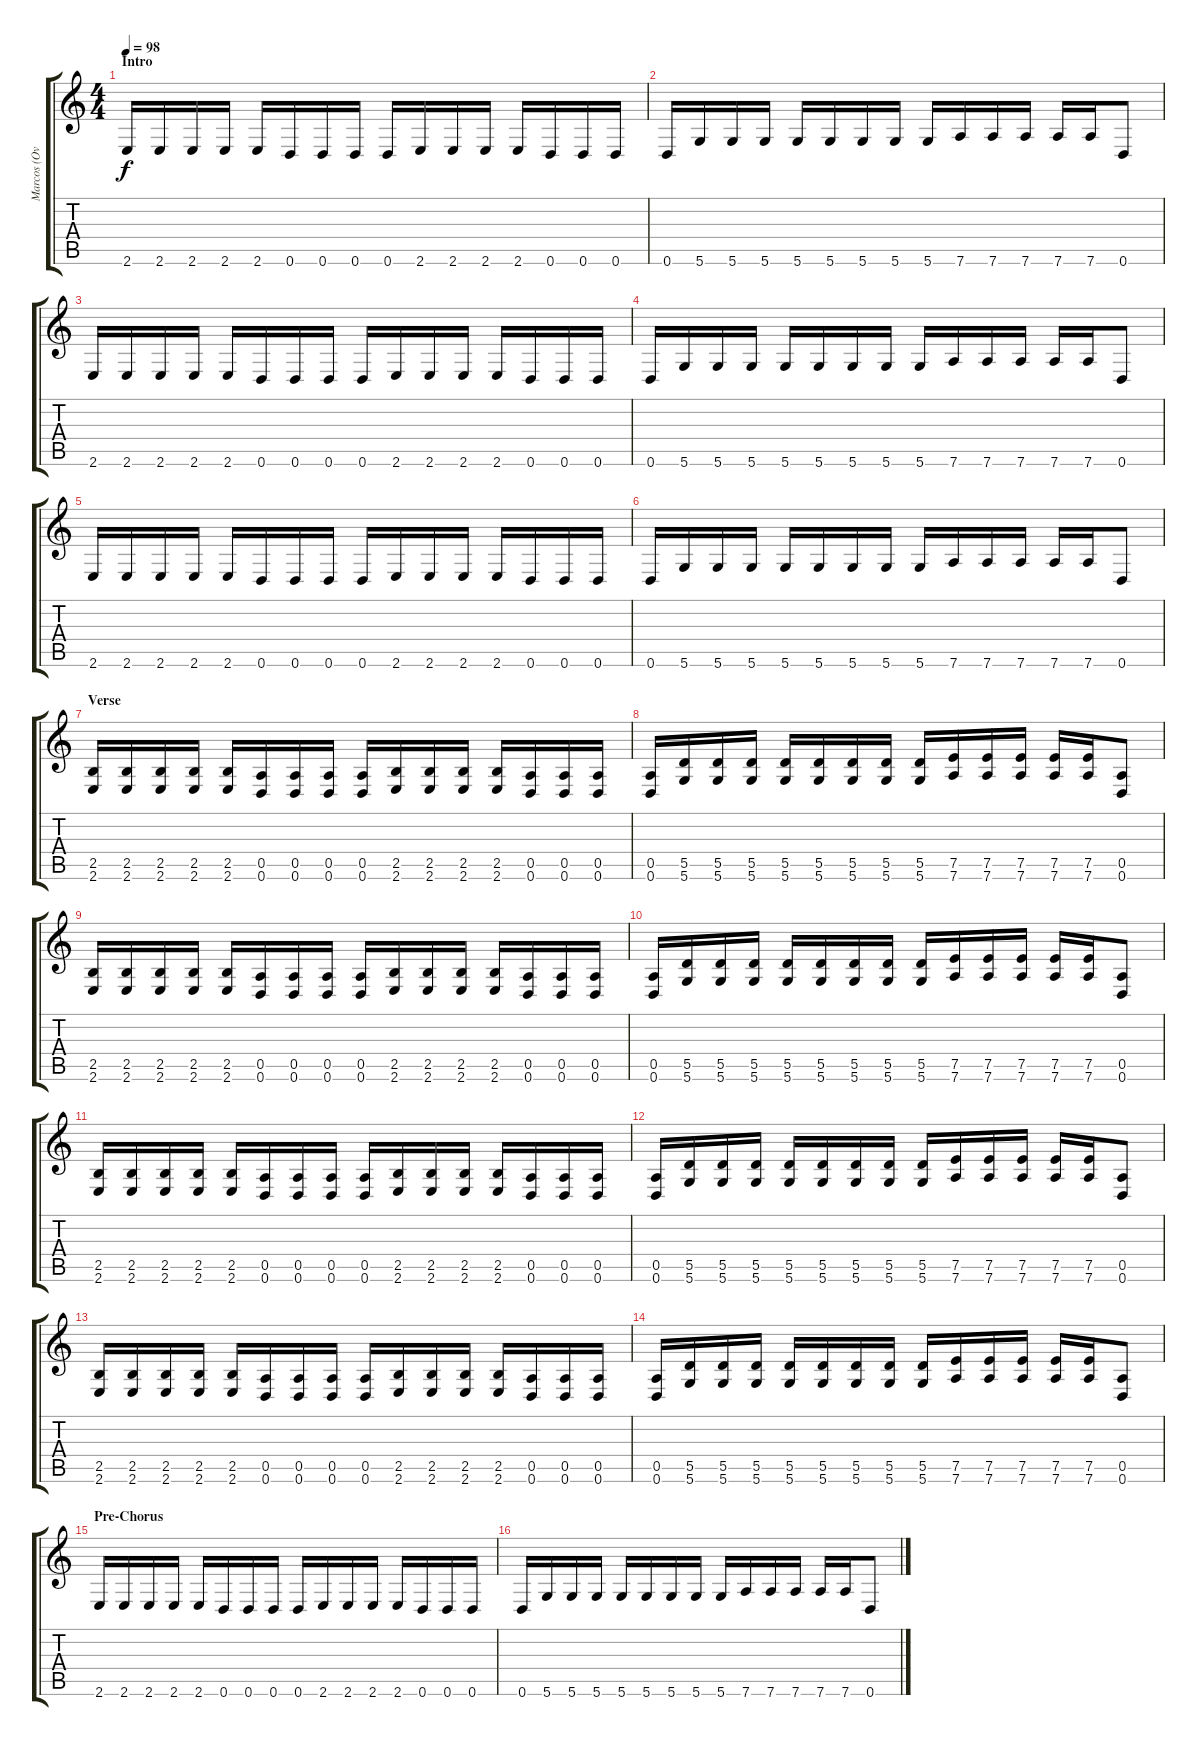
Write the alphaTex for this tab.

\track ("Marcos (Ovrdriven)" "Marcos (Ov") {instrument overdrivenguitar}
\staff {score tabs}
\tuning (E4 B3 G3 D3 A2 D2) {hide}
\ts (4 4)
\section ("" "Intro")
\tempo 98
\clef g2
\ks c
2.6.16{dy f instrument overdrivenguitar} 2.6.16 2.6.16 2.6.16 2.6.16 0.6.16 0.6.16 0.6.16 0.6.16 2.6.16 2.6.16 2.6.16 2.6.16 0.6.16 0.6.16 0.6.16 |
0.6.16 5.6.16 5.6.16 5.6.16 5.6.16 5.6.16 5.6.16 5.6.16 5.6.16 7.6.16 7.6.16 7.6.16 7.6.16 7.6.16 0.6.8 |
2.6.16 2.6.16 2.6.16 2.6.16 2.6.16 0.6.16 0.6.16 0.6.16 0.6.16 2.6.16 2.6.16 2.6.16 2.6.16 0.6.16 0.6.16 0.6.16 |
0.6.16 5.6.16 5.6.16 5.6.16 5.6.16 5.6.16 5.6.16 5.6.16 5.6.16 7.6.16 7.6.16 7.6.16 7.6.16 7.6.16 0.6.8 |
2.6.16 2.6.16 2.6.16 2.6.16 2.6.16 0.6.16 0.6.16 0.6.16 0.6.16 2.6.16 2.6.16 2.6.16 2.6.16 0.6.16 0.6.16 0.6.16 |
0.6.16 5.6.16 5.6.16 5.6.16 5.6.16 5.6.16 5.6.16 5.6.16 5.6.16 7.6.16 7.6.16 7.6.16 7.6.16 7.6.16 0.6.8 |
\section ("" "Verse")
(2.5 2.6).16{volume 8} (2.5 2.6).16 (2.5 2.6).16 (2.5 2.6).16 (2.5 2.6).16 (0.5 0.6).16 (0.5 0.6).16 (0.5 0.6).16 (0.5 0.6).16 (2.5 2.6).16 (2.5 2.6).16 (2.5 2.6).16 (2.5 2.6).16 (0.5 0.6).16 (0.5 0.6).16 (0.5 0.6).16 |
(0.5 0.6).16 (5.5 5.6).16 (5.5 5.6).16 (5.5 5.6).16 (5.5 5.6).16 (5.5 5.6).16 (5.5 5.6).16 (5.5 5.6).16 (5.5 5.6).16 (7.5 7.6).16 (7.5 7.6).16 (7.5 7.6).16 (7.5 7.6).16 (7.5 7.6).16 (0.5 0.6).8 |
(2.5 2.6).16{volume 8} (2.5 2.6).16 (2.5 2.6).16 (2.5 2.6).16 (2.5 2.6).16 (0.5 0.6).16 (0.5 0.6).16 (0.5 0.6).16 (0.5 0.6).16 (2.5 2.6).16 (2.5 2.6).16 (2.5 2.6).16 (2.5 2.6).16 (0.5 0.6).16 (0.5 0.6).16 (0.5 0.6).16 |
(0.5 0.6).16 (5.5 5.6).16 (5.5 5.6).16 (5.5 5.6).16 (5.5 5.6).16 (5.5 5.6).16 (5.5 5.6).16 (5.5 5.6).16 (5.5 5.6).16 (7.5 7.6).16 (7.5 7.6).16 (7.5 7.6).16 (7.5 7.6).16 (7.5 7.6).16 (0.5 0.6).8 |
(2.5 2.6).16{volume 8} (2.5 2.6).16 (2.5 2.6).16 (2.5 2.6).16 (2.5 2.6).16 (0.5 0.6).16 (0.5 0.6).16 (0.5 0.6).16 (0.5 0.6).16 (2.5 2.6).16 (2.5 2.6).16 (2.5 2.6).16 (2.5 2.6).16 (0.5 0.6).16 (0.5 0.6).16 (0.5 0.6).16 |
(0.5 0.6).16 (5.5 5.6).16 (5.5 5.6).16 (5.5 5.6).16 (5.5 5.6).16 (5.5 5.6).16 (5.5 5.6).16 (5.5 5.6).16 (5.5 5.6).16 (7.5 7.6).16 (7.5 7.6).16 (7.5 7.6).16 (7.5 7.6).16 (7.5 7.6).16 (0.5 0.6).8 |
(2.5 2.6).16{volume 8} (2.5 2.6).16 (2.5 2.6).16 (2.5 2.6).16 (2.5 2.6).16 (0.5 0.6).16 (0.5 0.6).16 (0.5 0.6).16 (0.5 0.6).16 (2.5 2.6).16 (2.5 2.6).16 (2.5 2.6).16 (2.5 2.6).16 (0.5 0.6).16 (0.5 0.6).16 (0.5 0.6).16 |
(0.5 0.6).16 (5.5 5.6).16 (5.5 5.6).16 (5.5 5.6).16 (5.5 5.6).16 (5.5 5.6).16 (5.5 5.6).16 (5.5 5.6).16 (5.5 5.6).16{volume 13} (7.5 7.6).16 (7.5 7.6).16 (7.5 7.6).16 (7.5 7.6).16 (7.5 7.6).16 (0.5 0.6).8 |
\section ("" "Pre-Chorus")
2.6.16 2.6.16 2.6.16 2.6.16 2.6.16 0.6.16 0.6.16 0.6.16 0.6.16 2.6.16 2.6.16 2.6.16 2.6.16 0.6.16 0.6.16 0.6.16 |
0.6.16 5.6.16 5.6.16 5.6.16 5.6.16 5.6.16 5.6.16 5.6.16 5.6.16 7.6.16 7.6.16 7.6.16 7.6.16 7.6.16 0.6.8
